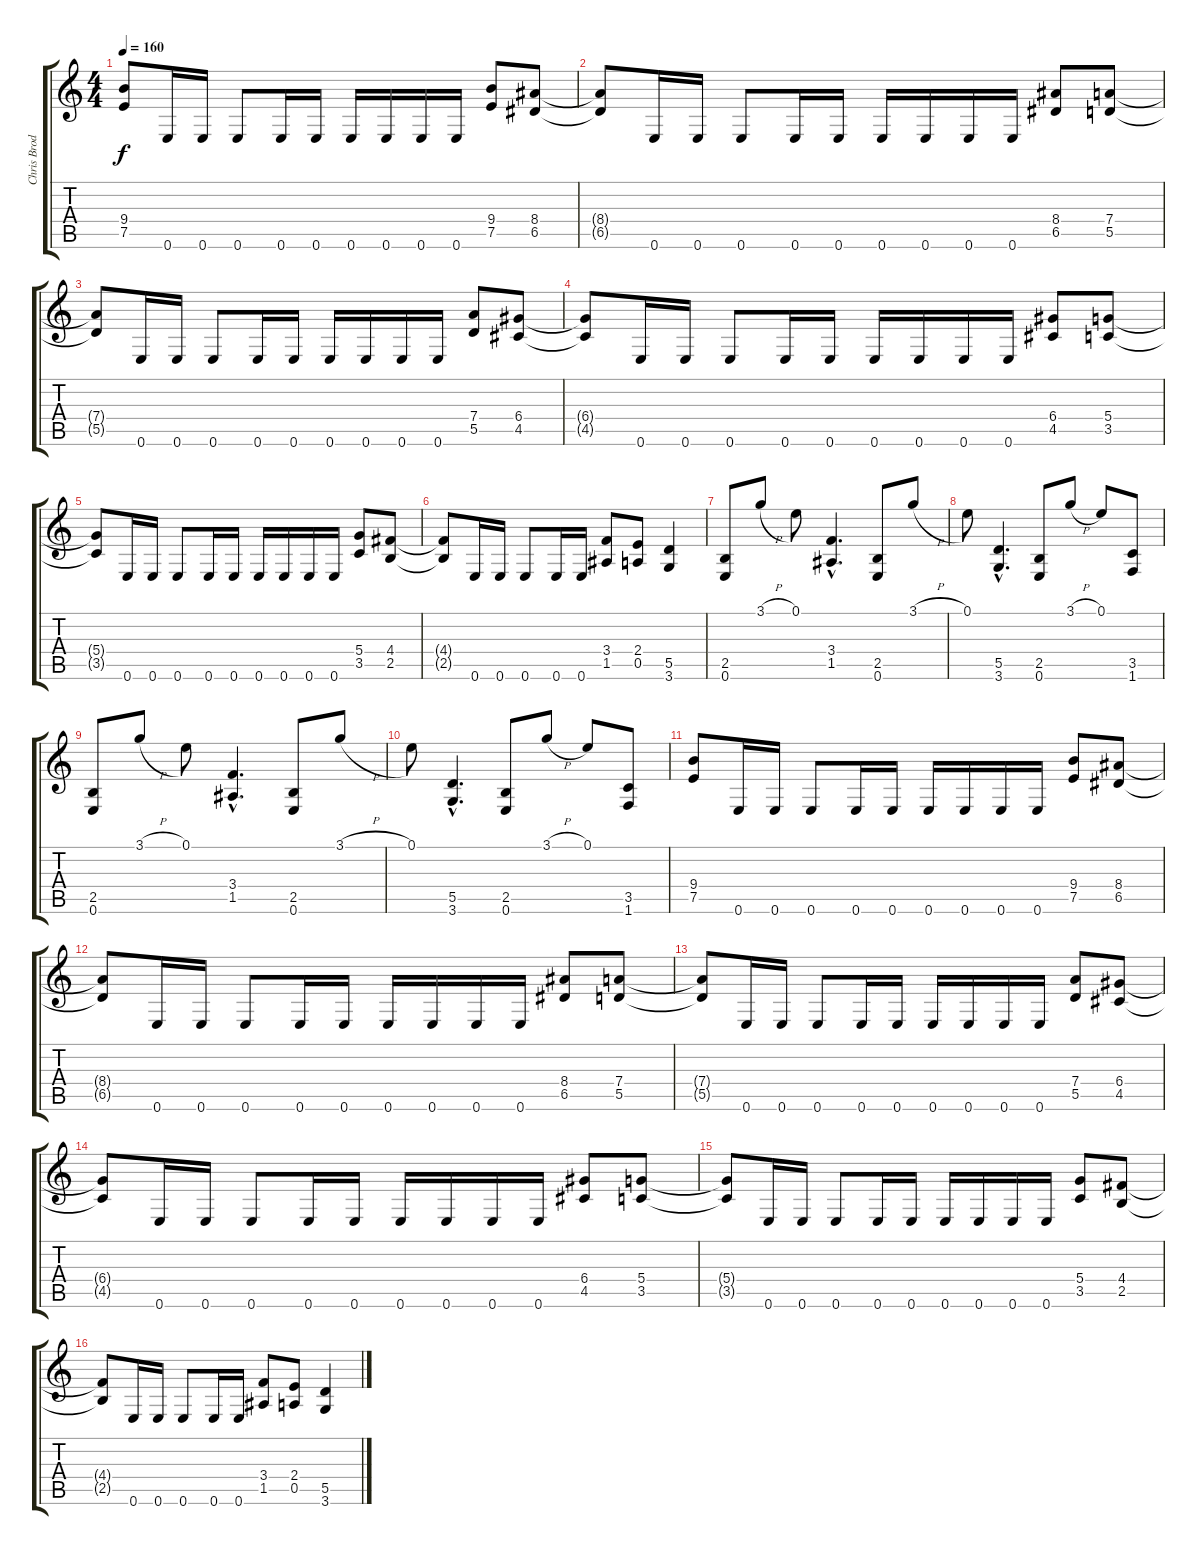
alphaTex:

\track ("Chris Broderick" "Chris Brod") {instrument distortionguitar}
\staff {score tabs}
\tuning (E4 B3 G3 D3 A2 E2) {hide}
\ts (4 4)
\tempo 160
\clef g2
\ks c
(9.4 7.5).8{dy f} 0.6.16 0.6.16 0.6.8 0.6.16 0.6.16 0.6.16 0.6.16 0.6.16 0.6.16 (9.4 7.5).8 (8.4 6.5).8 |
(8.4{t} 6.5{t}).8 0.6.16 0.6.16 0.6.8 0.6.16 0.6.16 0.6.16 0.6.16 0.6.16 0.6.16 (8.4 6.5).8 (7.4 5.5).8 |
(7.4{t} 5.5{t}).8 0.6.16 0.6.16 0.6.8 0.6.16 0.6.16 0.6.16 0.6.16 0.6.16 0.6.16 (7.4 5.5).8 (6.4 4.5).8 |
(6.4{t} 4.5{t}).8 0.6.16 0.6.16 0.6.8 0.6.16 0.6.16 0.6.16 0.6.16 0.6.16 0.6.16 (6.4 4.5).8 (5.4 3.5).8 |
(5.4{t} 3.5{t}).8 0.6.16 0.6.16 0.6.8 0.6.16 0.6.16 0.6.16 0.6.16 0.6.16 0.6.16 (5.4 3.5).8 (4.4 2.5).8 |
(4.4{t} 2.5{t}).8 0.6.16 0.6.16 0.6.8 0.6.16 0.6.16 (3.4 1.5).8 (2.4 0.5).8 (5.5 3.6).4 |
(2.5 0.6).8 3.1{h}.8 0.1.8 (3.4{hac} 1.5{hac}).4{d} (2.5 0.6).8 3.1{h}.8 |
0.1.8 (5.5{hac} 3.6{hac}).4{d} (2.5 0.6).8 3.1{h}.8 0.1.8 (3.5 1.6).8 |
(2.5 0.6).8 3.1{h}.8 0.1.8 (3.4{hac} 1.5{hac}).4{d} (2.5 0.6).8 3.1{h}.8 |
0.1.8 (5.5{hac} 3.6{hac}).4{d} (2.5 0.6).8 3.1{h}.8 0.1.8 (3.5 1.6).8 |
(9.4 7.5).8 0.6.16 0.6.16 0.6.8 0.6.16 0.6.16 0.6.16 0.6.16 0.6.16 0.6.16 (9.4 7.5).8 (8.4 6.5).8 |
(8.4{t} 6.5{t}).8 0.6.16 0.6.16 0.6.8 0.6.16 0.6.16 0.6.16 0.6.16 0.6.16 0.6.16 (8.4 6.5).8 (7.4 5.5).8 |
(7.4{t} 5.5{t}).8 0.6.16 0.6.16 0.6.8 0.6.16 0.6.16 0.6.16 0.6.16 0.6.16 0.6.16 (7.4 5.5).8 (6.4 4.5).8 |
(6.4{t} 4.5{t}).8 0.6.16 0.6.16 0.6.8 0.6.16 0.6.16 0.6.16 0.6.16 0.6.16 0.6.16 (6.4 4.5).8 (5.4 3.5).8 |
(5.4{t} 3.5{t}).8 0.6.16 0.6.16 0.6.8 0.6.16 0.6.16 0.6.16 0.6.16 0.6.16 0.6.16 (5.4 3.5).8 (4.4 2.5).8 |
(4.4{t} 2.5{t}).8 0.6.16 0.6.16 0.6.8 0.6.16 0.6.16 (3.4 1.5).8 (2.4 0.5).8 (5.5 3.6).4
